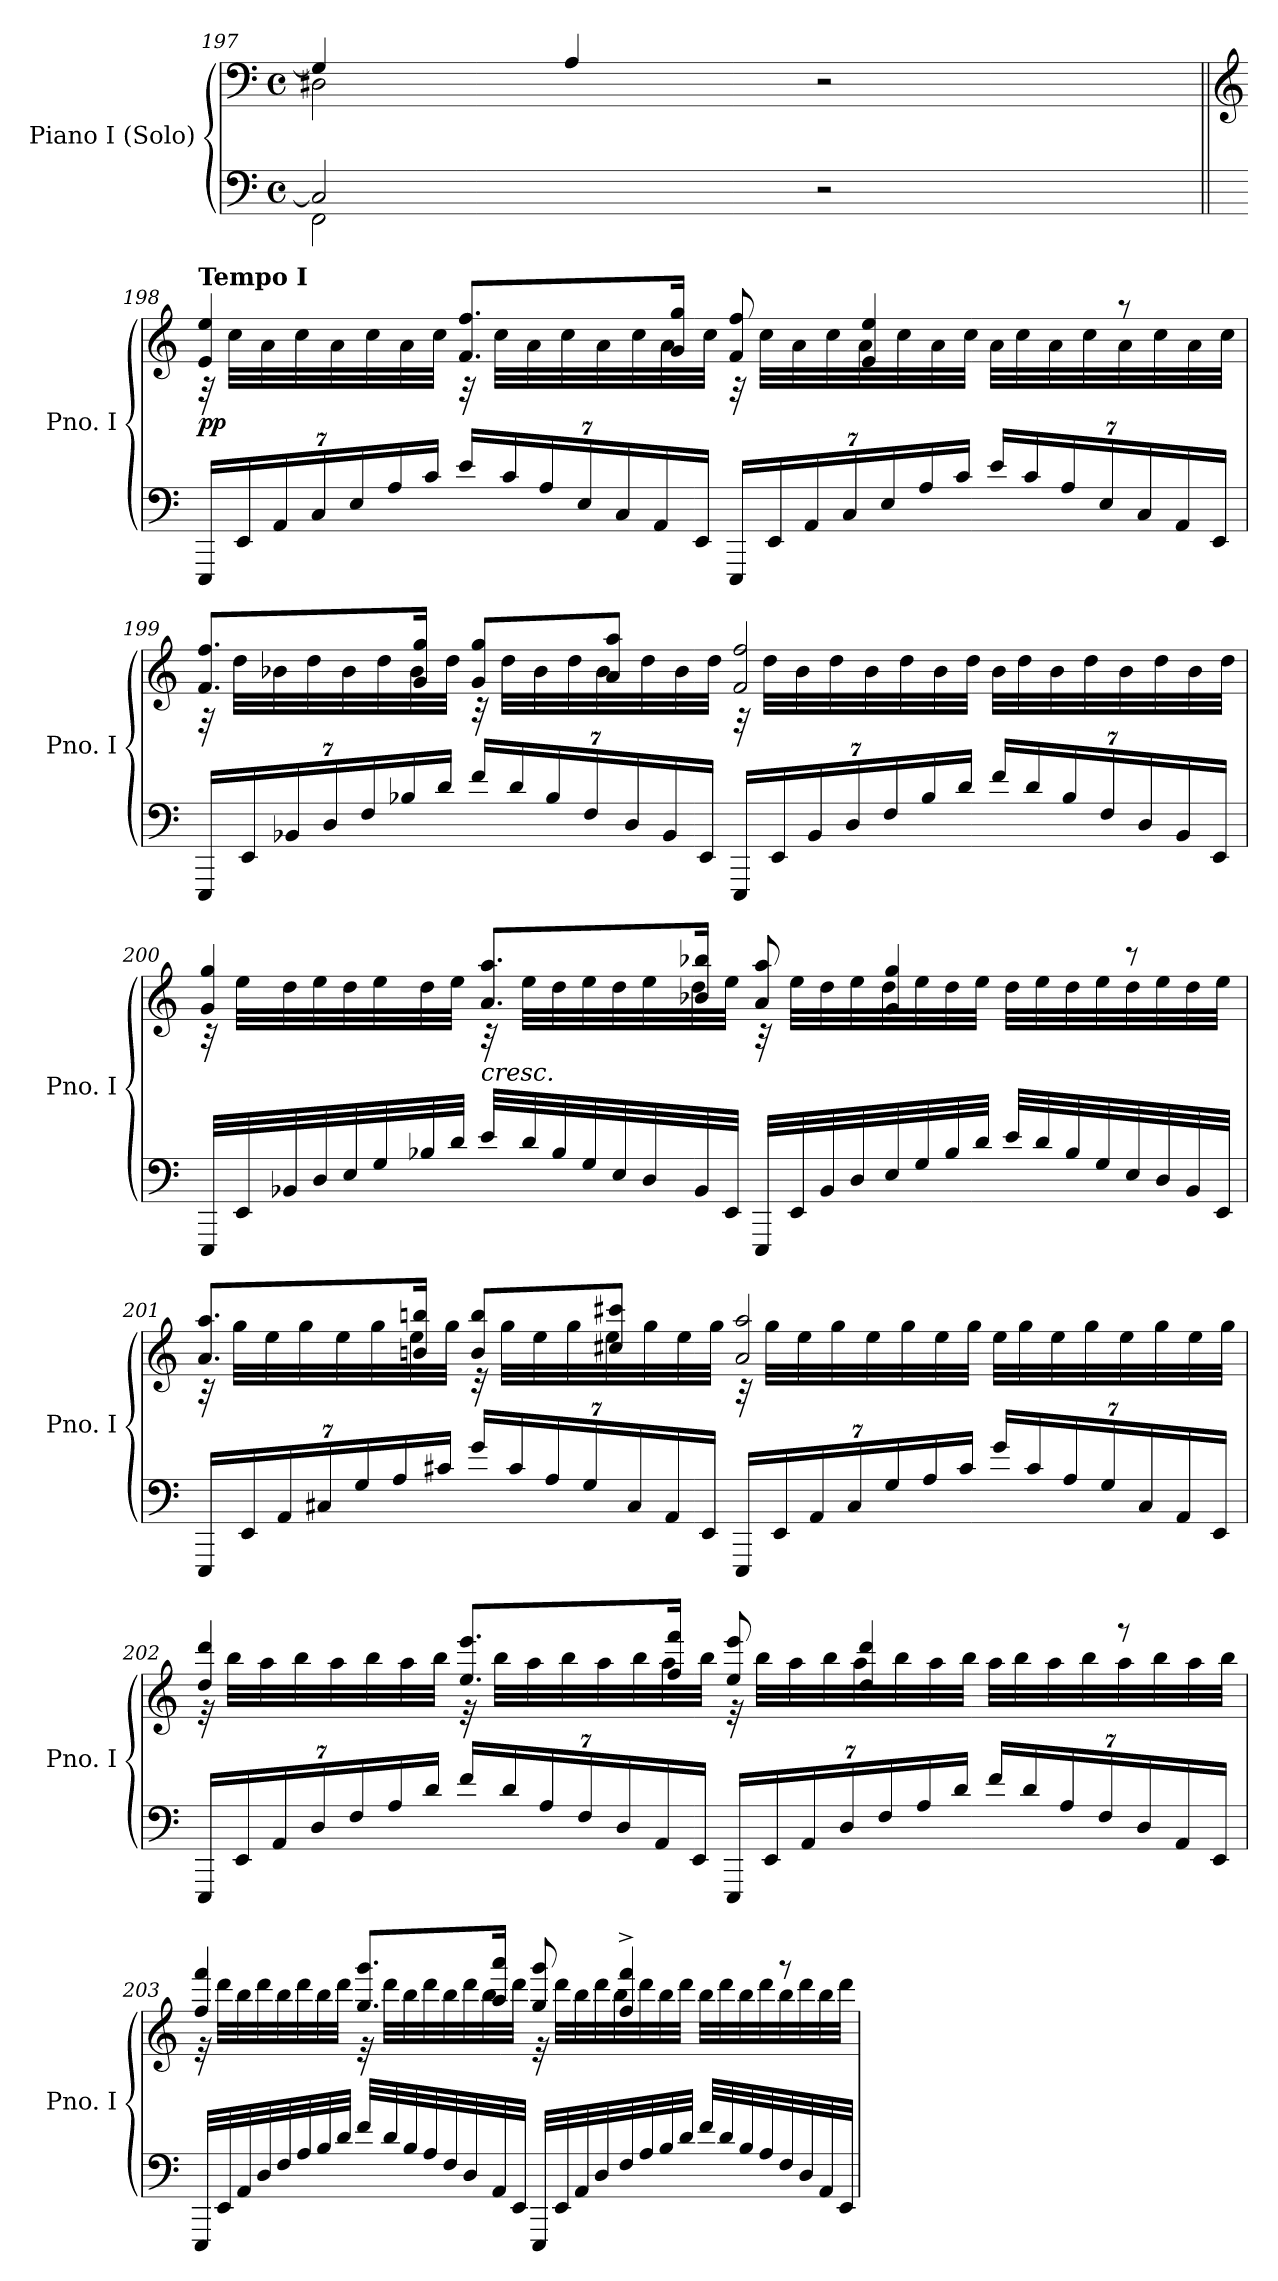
**kern	**kern	**dynam
*part1	*part1	*part1
*staff2	*staff1	*staff1/2
*I"Piano I (Solo)	*	*
*I'Pno. I	*	*
*clefF4	*clefF4	*
*k[]	*k[]	*
*M4/4	*M4/4	*
*met(c)	*met(c)	*
=197	=197	=197
*^	*^	*
2C/]	2FF\	4G#/]	2D#X\	.
.	.	4A/	.	.
2r	2ryy	2r	2ryy	.
*v	*v	*	*	*
!!LO:LB:g=z	!!
=198||	=198||	=198||	=198||
*	*clefG2	*	*
*Xbrackettup	*	*	*
*^	*	*	*
!	!	!LO:TX:a:B:t=Tempo I	!	!
!	!	!	!	!LO:DY:b
*v	*v	*	*	*
28EEE!/LL	4e/ 4ee/	32r	pp
.	.	32cc!\LLL	.
28EE!/	.	.	.
.	.	32a!\	.
28AA!/	.	.	.
.	.	32cc!\	.
28C!/	.	.	.
.	.	32a!\	.
28E!/	.	.	.
.	.	32cc!\	.
28A!/	.	.	.
.	.	32a!\	.
28c!/JJ	.	.	.
.	.	32cc!\JJJ	.
28e!/LL	8.f/ 8.ff/L	32r	.
.	.	32cc!\LLL	.
28c!/	.	.	.
.	.	32a!\	.
28A!/	.	.	.
.	.	32cc!\	.
28E!/	.	.	.
.	.	32a!\	.
28C!/	.	.	.
.	.	32cc!\	.
28AA!/	.	.	.
.	16g/ 16gg/Jk	32a!\	.
28EE!/JJ	.	.	.
.	.	32cc!\JJJ	.
28EEE!/LL	8f/ 8ff/	32r	.
.	.	32cc!\LLL	.
28EE!/	.	.	.
.	.	32a!\	.
28AA!/	.	.	.
.	.	32cc!\	.
28C!/	.	.	.
.	4e/ 4ee/	32a!\	.
28E!/	.	.	.
.	.	32cc!\	.
28A!/	.	.	.
.	.	32a!\	.
28c!/JJ	.	.	.
.	.	32cc!\JJJ	.
28e!/LL	.	32a!\LLL	.
.	.	32cc!\	.
28c!/	.	.	.
.	.	32a!\	.
28A!/	.	.	.
.	.	32cc!\	.
28E!/	.	.	.
.	8r	32a!\	.
28C!/	.	.	.
.	.	32cc!\	.
28AA!/	.	.	.
.	.	32a!\	.
28EE!/JJ	.	.	.
.	.	32cc!\JJJ	.
=199	=199	=199	=199
28EEE!/LL	8.f/ 8.ff/L	32r	.
.	.	32dd!\LLL	.
28EE!/	.	.	.
.	.	32b-X!\	.
28BB-X!/	.	.	.
.	.	32dd!\	.
28D!/	.	.	.
.	.	32b-!\	.
28F!/	.	.	.
.	.	32dd!\	.
28B-X!/	.	.	.
.	16g/ 16gg/Jk	32b-!\	.
28d!/JJ	.	.	.
.	.	32dd!\JJJ	.
28f!/LL	8g/ 8gg/L	32r	.
.	.	32dd!\LLL	.
28d!/	.	.	.
.	.	32b-!\	.
28B-!/	.	.	.
.	.	32dd!\	.
28F!/	.	.	.
.	8a/ 8aa/J	32b-!\	.
28D!/	.	.	.
.	.	32dd!\	.
28BB-!/	.	.	.
.	.	32b-!\	.
28EE!/JJ	.	.	.
.	.	32dd!\JJJ	.
28EEE!/LL	2f/ 2ff/	32r	.
.	.	32dd!\LLL	.
28EE!/	.	.	.
.	.	32b-!\	.
28BB-!/	.	.	.
.	.	32dd!\	.
28D!/	.	.	.
.	.	32b-!\	.
28F!/	.	.	.
.	.	32dd!\	.
28B-!/	.	.	.
.	.	32b-!\	.
28d!/JJ	.	.	.
.	.	32dd!\JJJ	.
28f!/LL	.	32b-!\LLL	.
.	.	32dd!\	.
28d!/	.	.	.
.	.	32b-!\	.
28B-!/	.	.	.
.	.	32dd!\	.
28F!/	.	.	.
.	.	32b-!\	.
28D!/	.	.	.
.	.	32dd!\	.
28BB-!/	.	.	.
.	.	32b-!\	.
28EE!/JJ	.	.	.
.	.	32dd!\JJJ	.
!!LO:LB:g=z	!!
=200	=200	=200	=200
32EEE!/LLL	4g/ 4gg/	32r	.
32EE!/	.	32ee!\LLL	.
32BB-X!/	.	32dd!\	.
32D!/	.	32ee!\	.
32E!/	.	32dd!\	.
32G!/	.	32ee!\	.
32B-X!/	.	32dd!\	.
32d!/JJJ	.	32ee!\JJJ	.
!	!LO:TX:b:i:t=cresc.	!	!
32e!/LLL	8.a/ 8.aa/L	32r	.
32d!/	.	32ee!\LLL	.
32B-!/	.	32dd!\	.
32G!/	.	32ee!\	.
32E!/	.	32dd!\	.
32D!/	.	32ee!\	.
32BB-!/	16b-X/ 16bb-X/Jk	32dd!\	.
32EE!/JJJ	.	32ee!\JJJ	.
32EEE!/LLL	8a/ 8aa/	32r	.
32EE!/	.	32ee!\LLL	.
32BB-!/	.	32dd!\	.
32D!/	.	32ee!\	.
32E!/	4g/ 4gg/	32dd!\	.
32G!/	.	32ee!\	.
32B-!/	.	32dd!\	.
32d!/JJJ	.	32ee!\JJJ	.
32e!/LLL	.	32dd!\LLL	.
32d!/	.	32ee!\	.
32B-!/	.	32dd!\	.
32G!/	.	32ee!\	.
32E!/	8r	32dd!\	.
32D!/	.	32ee!\	.
32BB-!/	.	32dd!\	.
32EE!/JJJ	.	32ee!\JJJ	.
!!LO:PB:g=z	!!
=201	=201	=201	=201
28EEE!/LL	8.a/ 8.aa/L	32r	.
.	.	32gg!\LLL	.
28EE!/	.	.	.
.	.	32ee!\	.
28AA!/	.	.	.
.	.	32gg!\	.
28C#X!/	.	.	.
.	.	32ee!\	.
28G!/	.	.	.
.	.	32gg!\	.
28A!/	.	.	.
.	16bn/ 16bbn/Jk	32ee!\	.
28c#X!/JJ	.	.	.
.	.	32gg!\JJJ	.
28g!/LL	8b/ 8bb/L	32r	.
.	.	32gg!\LLL	.
28c#!/	.	.	.
.	.	32ee!\	.
28A!/	.	.	.
.	.	32gg!\	.
28G!/	.	.	.
.	8cc#X/ 8ccc#X/J	32ee!\	.
28C#!/	.	.	.
.	.	32gg!\	.
28AA!/	.	.	.
.	.	32ee!\	.
28EE!/JJ	.	.	.
.	.	32gg!\JJJ	.
28EEE!/LL	2a/ 2aa/	32r	.
.	.	32gg!\LLL	.
28EE!/	.	.	.
.	.	32ee!\	.
28AA!/	.	.	.
.	.	32gg!\	.
28C#!/	.	.	.
.	.	32ee!\	.
28G!/	.	.	.
.	.	32gg!\	.
28A!/	.	.	.
.	.	32ee!\	.
28c#!/JJ	.	.	.
.	.	32gg!\JJJ	.
28g!/LL	.	32ee!\LLL	.
.	.	32gg!\	.
28c#!/	.	.	.
.	.	32ee!\	.
28A!/	.	.	.
.	.	32gg!\	.
28G!/	.	.	.
.	.	32ee!\	.
28C#!/	.	.	.
.	.	32gg!\	.
28AA!/	.	.	.
.	.	32ee!\	.
28EE!/JJ	.	.	.
.	.	32gg!\JJJ	.
!!LO:LB:g=z	!!
=202	=202	=202	=202
28EEE!/LL	4dd/ 4ddd/	32r	.
.	.	32bb!\LLL	.
28EE!/	.	.	.
.	.	32aa!\	.
28AA!/	.	.	.
.	.	32bb!\	.
28D!/	.	.	.
.	.	32aa!\	.
28F!/	.	.	.
.	.	32bb!\	.
28A!/	.	.	.
.	.	32aa!\	.
28d!/JJ	.	.	.
.	.	32bb!\JJJ	.
28f!/LL	8.ee/ 8.eee/L	32r	.
.	.	32bb!\LLL	.
28d!/	.	.	.
.	.	32aa!\	.
28A!/	.	.	.
.	.	32bb!\	.
28F!/	.	.	.
.	.	32aa!\	.
28D!/	.	.	.
.	.	32bb!\	.
28AA!/	.	.	.
.	16ff/ 16fff/Jk	32aa!\	.
28EE!/JJ	.	.	.
.	.	32bb!\JJJ	.
28EEE!/LL	8ee/ 8eee/	32r	.
.	.	32bb!\LLL	.
28EE!/	.	.	.
.	.	32aa!\	.
28AA!/	.	.	.
.	.	32bb!\	.
28D!/	.	.	.
.	4dd/ 4ddd/	32aa!\	.
28F!/	.	.	.
.	.	32bb!\	.
28A!/	.	.	.
.	.	32aa!\	.
28d!/JJ	.	.	.
.	.	32bb!\JJJ	.
28f!/LL	.	32aa!\LLL	.
.	.	32bb!\	.
28d!/	.	.	.
.	.	32aa!\	.
28A!/	.	.	.
.	.	32bb!\	.
28F!/	.	.	.
.	8r	32aa!\	.
28D!/	.	.	.
.	.	32bb!\	.
28AA!/	.	.	.
.	.	32aa!\	.
28EE!/JJ	.	.	.
.	.	32bb!\JJJ	.
!!LO:LB:g=z	!!
=203	=203	=203	=203
32EEE!/LLL	4ff/ 4fff/	32r	.
32EE!/	.	32ddd!\LLL	.
32AA!/	.	32bb!\	.
32D!/	.	32ddd!\	.
32F!/	.	32bb!\	.
32A!/	.	32ddd!\	.
32B!/	.	32bb!\	.
32d!/JJJ	.	32ddd!\JJJ	.
32f!/LLL	8.gg/ 8.ggg/L	32r	.
32d!/	.	32ddd!\LLL	.
32B!/	.	32bb!\	.
32A!/	.	32ddd!\	.
32F!/	.	32bb!\	.
32D!/	.	32ddd!\	.
32AA!/	16aa/ 16aaa/Jk	32bb!\	.
32EE!/JJJ	.	32ddd!\JJJ	.
32EEE!/LLL	8gg/ 8ggg/	32r	.
32EE!/	.	32ddd!\LLL	.
32AA!/	.	32bb!\	.
32D!/	.	32ddd!\	.
32F!/	4ff/^ 4fff/^	32bb!\	.
32A!/	.	32ddd!\	.
32B!/	.	32bb!\	.
32d!/JJJ	.	32ddd!\JJJ	.
32f!/LLL	.	32bb!\LLL	.
32d!/	.	32ddd!\	.
32B!/	.	32bb!\	.
32A!/	.	32ddd!\	.
32F!/	8r	32bb!\	.
32D!/	.	32ddd!\	.
32AA!/	.	32bb!\	.
32EE!/JJJ	.	32ddd!\JJJ	.
*	*v	*v	*
=	=	=
*-	*-	*-
